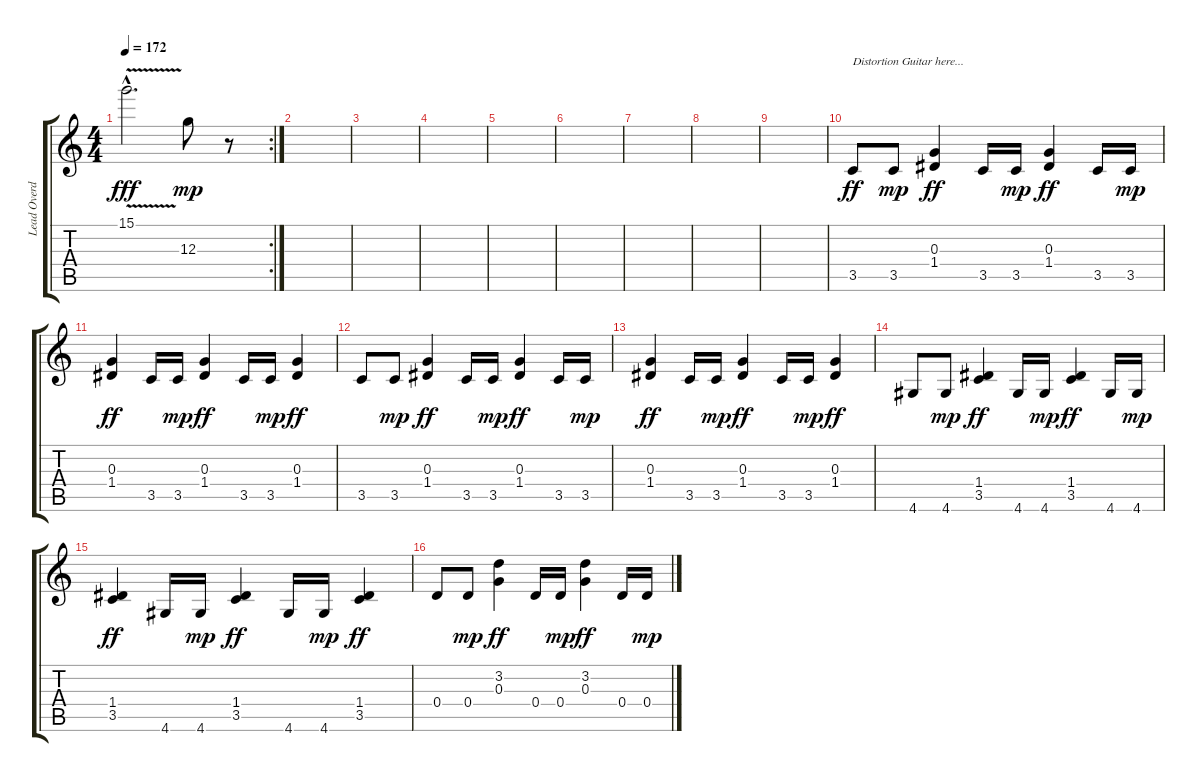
\track ("Lead Overdriven Guitar" "Lead Overd") {instrument overdrivenguitar}
\staff {score tabs}
\tuning (E4 B3 G3 D3 A2 E2) {hide}
\rc 2
\ts (4 4)
\tempo 172
\clef g2
\ks c
15.1{v hac}.2{d dy fff volume 16} 12.3.8{dy mp volume 13} r.8 |
|
|
|
|
|
|
|
|
3.5.8{txt "Distortion Guitar here..." dy ff} 3.5.8{dy mp} (0.3 1.4).4{dy ff} 3.5.16 3.5.16{dy mp} (0.3 1.4).4{dy ff} 3.5.16 3.5.16{dy mp} |
(0.3 1.4).4{dy ff} 3.5.16 3.5.16{dy mp} (0.3 1.4).4{dy ff} 3.5.16 3.5.16{dy mp} (0.3 1.4).4{dy ff} |
3.5.8 3.5.8{dy mp} (0.3 1.4).4{dy ff} 3.5.16 3.5.16{dy mp} (0.3 1.4).4{dy ff} 3.5.16 3.5.16{dy mp} |
(0.3 1.4).4{dy ff} 3.5.16 3.5.16{dy mp} (0.3 1.4).4{dy ff} 3.5.16 3.5.16{dy mp} (0.3 1.4).4{dy ff} |
4.6.8 4.6.8{dy mp} (1.4 3.5).4{dy ff} 4.6.16 4.6.16{dy mp} (1.4 3.5).4{dy ff} 4.6.16 4.6.16{dy mp} |
(1.4 3.5).4{dy ff} 4.6.16 4.6.16{dy mp} (1.4 3.5).4{dy ff} 4.6.16 4.6.16{dy mp} (1.4 3.5).4{dy ff} |
0.4.8 0.4.8{dy mp} (3.2 0.3).4{dy ff} 0.4.16 0.4.16{dy mp} (3.2 0.3).4{dy ff} 0.4.16 0.4.16{dy mp}
